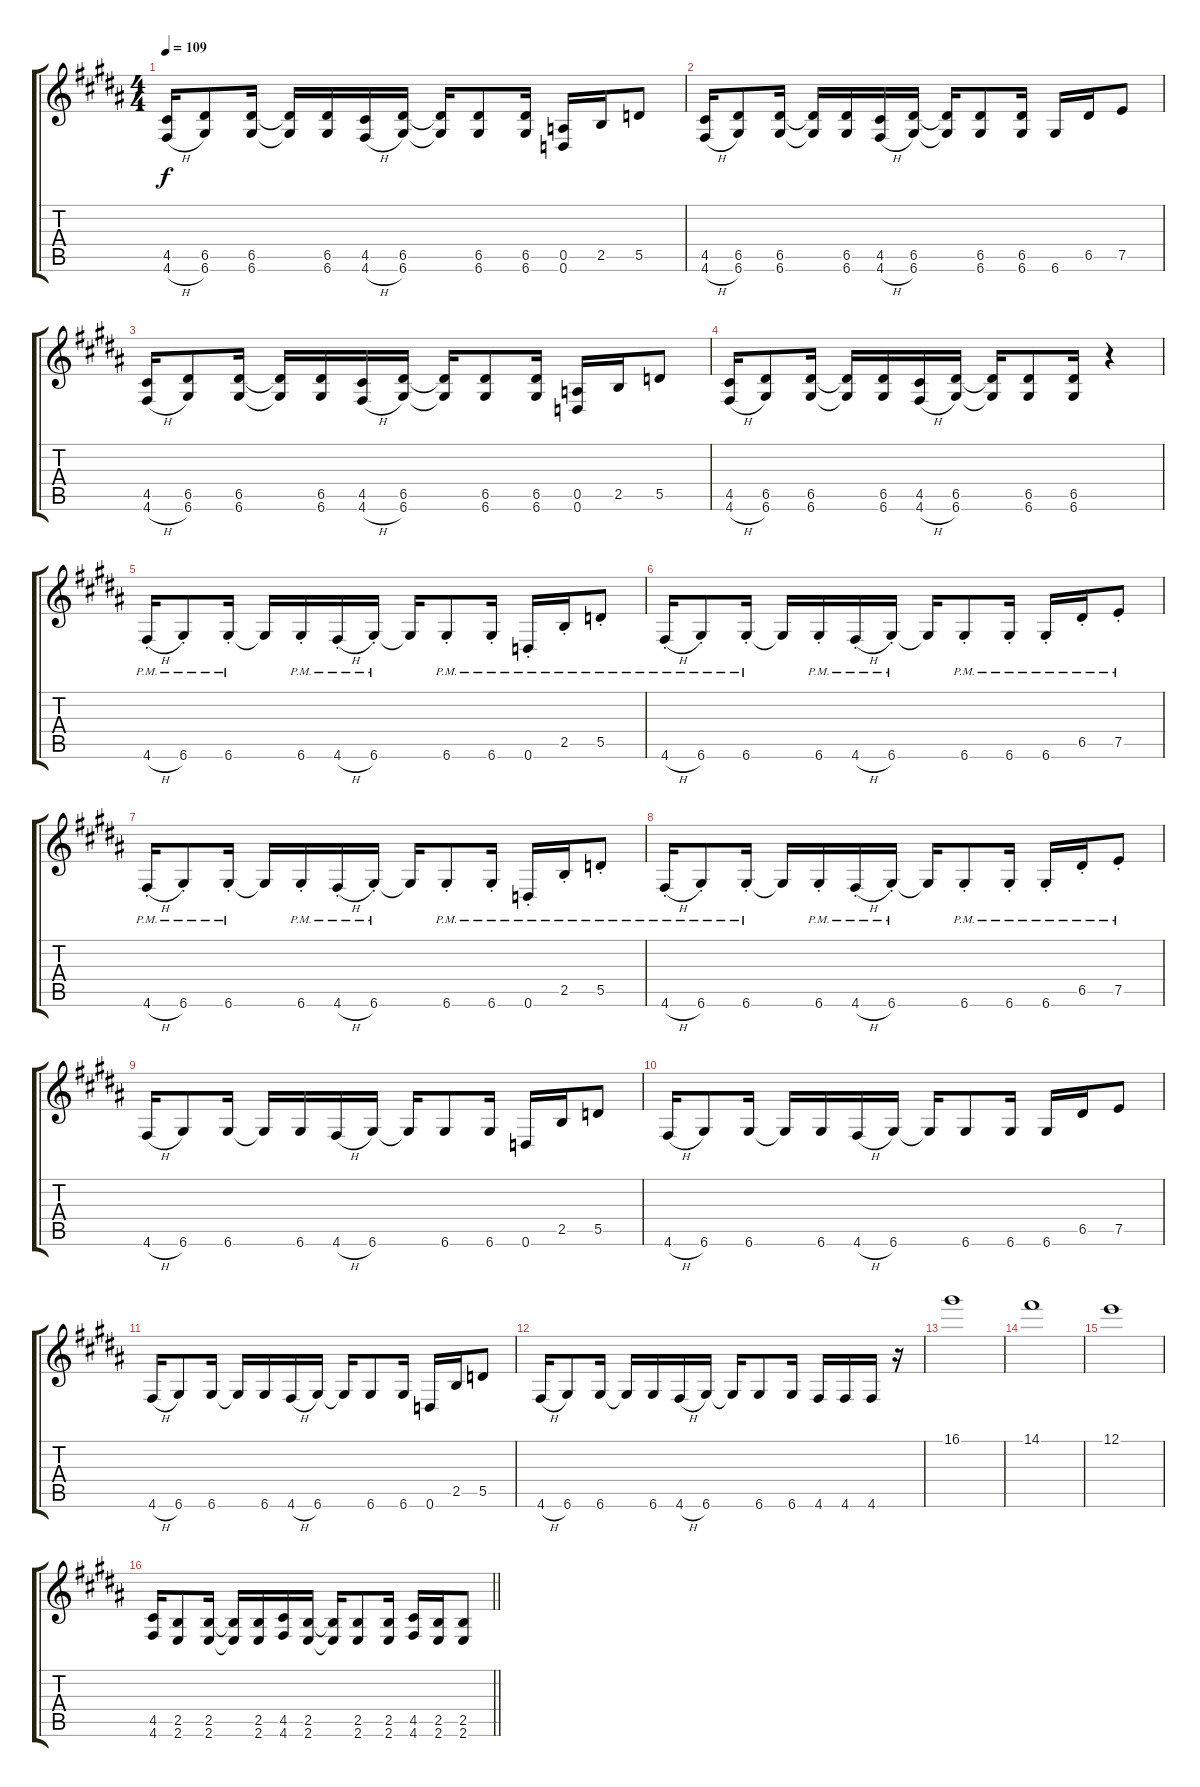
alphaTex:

\track "" {instrument distortionguitar}
\staff {score tabs}
\tuning (E4 B3 G3 D3 A2 D2) {hide}
\ts (4 4)
\tempo 109
\clef g2
\ks g#minor
(4.5 4.6{h}).16{dy f volume 14} (6.5 6.6).8 (6.5 6.6).16 (6.5{t} 6.6{t}).16 (6.5 6.6).16 (4.5 4.6{h}).16 (6.5 6.6).16 (6.5{t} 6.6{t}).16 (6.5 6.6).8 (6.5 6.6).16 (0.5 0.6).16 2.5.16 5.5.8 |
(4.5 4.6{h}).16 (6.5 6.6).8 (6.5 6.6).16 (6.5{t} 6.6{t}).16 (6.5 6.6).16 (4.5 4.6{h}).16 (6.5 6.6).16 (6.5{t} 6.6{t}).16 (6.5 6.6).8 (6.5 6.6).16 6.6.16 6.5.16 7.5.8 |
(4.5 4.6{h}).16 (6.5 6.6).8 (6.5 6.6).16 (6.5{t} 6.6{t}).16 (6.5 6.6).16 (4.5 4.6{h}).16 (6.5 6.6).16 (6.5{t} 6.6{t}).16 (6.5 6.6).8 (6.5 6.6).16 (0.5 0.6).16 2.5.16 5.5.8 |
(4.5 4.6{h}).16 (6.5 6.6).8 (6.5 6.6).16 (6.5{t} 6.6{t}).16 (6.5 6.6).16 (4.5 4.6{h}).16 (6.5 6.6).16 (6.5{t} 6.6{t}).16 (6.5 6.6).8 (6.5 6.6).16 r.4 |
4.6{h pm st}.16 6.6{pm st}.8 6.6{pm st}.16 6.6{t}.16 6.6{pm st}.16 4.6{h pm st}.16 6.6{pm st}.16 6.6{t}.16 6.6{pm st}.8 6.6{pm st}.16 0.6{pm st}.16 2.5{pm st}.16 5.5{pm st}.8 |
4.6{h pm st}.16 6.6{pm st}.8 6.6{pm st}.16 6.6{t}.16 6.6{pm st}.16 4.6{h pm st}.16 6.6{pm st}.16 6.6{t}.16 6.6{pm st}.8 6.6{pm st}.16 6.6{pm st}.16 6.5{pm st}.16 7.5{pm st}.8 |
4.6{h pm st}.16 6.6{pm st}.8 6.6{pm st}.16 6.6{t}.16 6.6{pm st}.16 4.6{h pm st}.16 6.6{pm st}.16 6.6{t}.16 6.6{pm st}.8 6.6{pm st}.16 0.6{pm st}.16 2.5{pm st}.16 5.5{pm st}.8 |
4.6{h pm st}.16 6.6{pm st}.8 6.6{pm st}.16 6.6{t}.16 6.6{pm st}.16 4.6{h pm st}.16 6.6{pm st}.16 6.6{t}.16 6.6{pm st}.8 6.6{pm st}.16 6.6{pm st}.16 6.5{pm st}.16 7.5{pm st}.8 |
4.6{h}.16 6.6.8 6.6.16 6.6{t}.16 6.6.16 4.6{h}.16 6.6.16 6.6{t}.16 6.6.8 6.6.16 0.6.16 2.5.16 5.5.8 |
4.6{h}.16 6.6.8 6.6.16 6.6{t}.16 6.6.16 4.6{h}.16 6.6.16 6.6{t}.16 6.6.8 6.6.16 6.6.16 6.5.16 7.5.8 |
4.6{h}.16 6.6.8 6.6.16 6.6{t}.16 6.6.16 4.6{h}.16 6.6.16 6.6{t}.16 6.6.8 6.6.16 0.6.16 2.5.16 5.5.8 |
4.6{h}.16 6.6.8 6.6.16 6.6{t}.16 6.6.16 4.6{h}.16 6.6.16 6.6{t}.16 6.6.8 6.6.16 4.6.16 4.6.16 4.6.16 r.16 |
16.1.1 |
14.1.1 |
12.1.1 |
\barLineRight lightlight
(4.5 4.6).16 (2.5 2.6).8 (2.5 2.6).16 (2.5{t} 2.6{t}).16 (2.5 2.6).16 (4.5 4.6).16 (2.5 2.6).16 (2.5{t} 2.6{t}).16 (2.5 2.6).8 (2.5 2.6).16 (4.5 4.6).16 (2.5 2.6).16 (2.5 2.6).8
